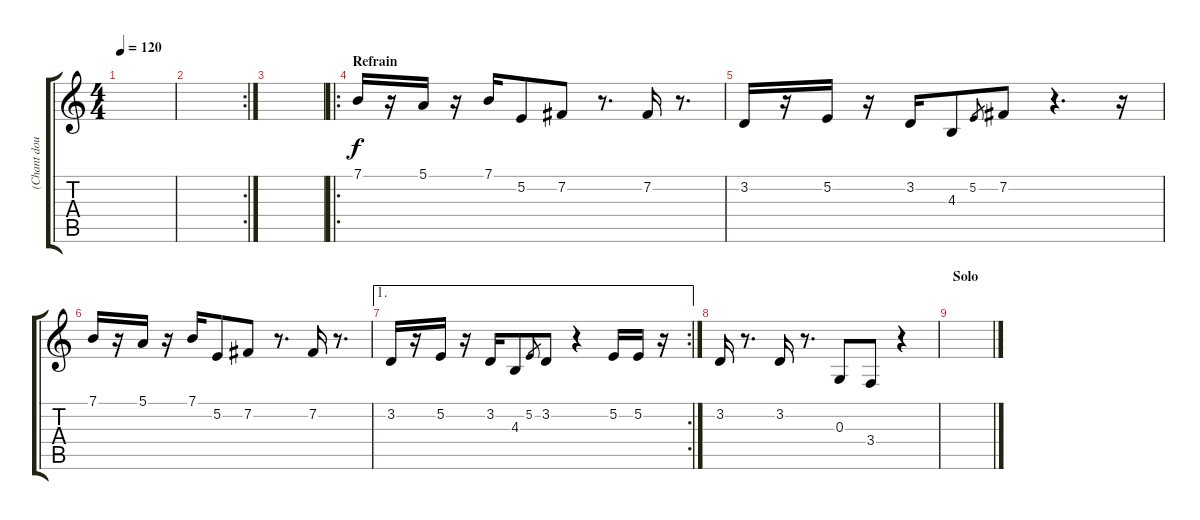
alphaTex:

\track ("(Chant doublé]" "(Chant dou") {instrument lead6voice}
\staff {score tabs}
\tuning (E4 B3 G3 D3 A2 E2) {hide}
\ts (4 4)
\tempo 120
\clef g2
\ks c
|
\rc 2
|
|
\ro
\section ("" "Refrain")
7.1.16 r.16 5.1.16 r.16 7.1.16 5.2.8 7.2.8 r.8{d} 7.2.16 r.8{d} |
3.2.16 r.16 5.2.16 r.16 3.2.16 4.3.8 5.2.8{gr} 7.2.8 r.4{d} r.16 |
7.1.16 r.16 5.1.16 r.16 7.1.16 5.2.8 7.2.8 r.8{d} 7.2.16 r.8{d} |
\ae 1
\rc 2
3.2.16 r.16 5.2.16 r.16 3.2.16 4.3.8 5.2.8{gr} 3.2.8 r.4 5.2.16 5.2.16 r.16 |
3.2.16 r.8{d} 3.2.16 r.8{d} 0.3.8 3.4.8 r.4 |
\section ("" "Solo")
